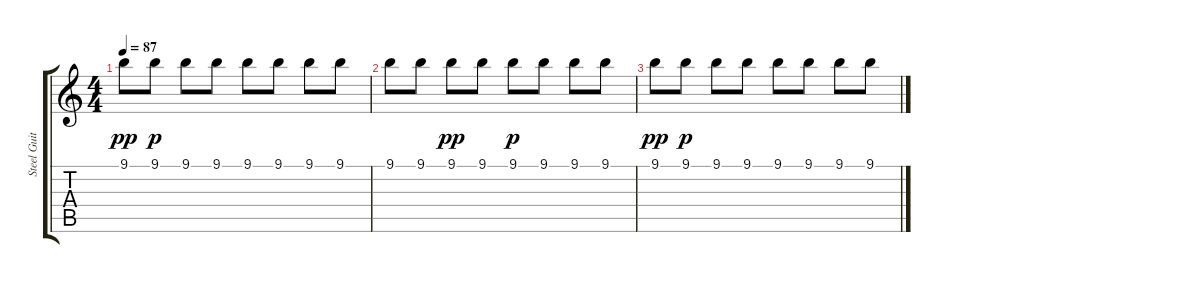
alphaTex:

\track ("Steel Guitar" "Steel Guit") {instrument acousticguitarnylon}
\staff {score tabs}
\tuning (D4 A3 F3 C3 G2 C2) {hide}
\ts (4 4)
\tempo 87
\clef g2
\ks c
9.1.8{dy pp} 9.1.8{dy p} 9.1.8 9.1.8 9.1.8 9.1.8 9.1.8 9.1.8 |
9.1.8 9.1.8 9.1.8{dy pp} 9.1.8 9.1.8{dy p} 9.1.8 9.1.8 9.1.8 |
9.1.8{dy pp} 9.1.8{dy p} 9.1.8 9.1.8 9.1.8 9.1.8 9.1.8 9.1.8
